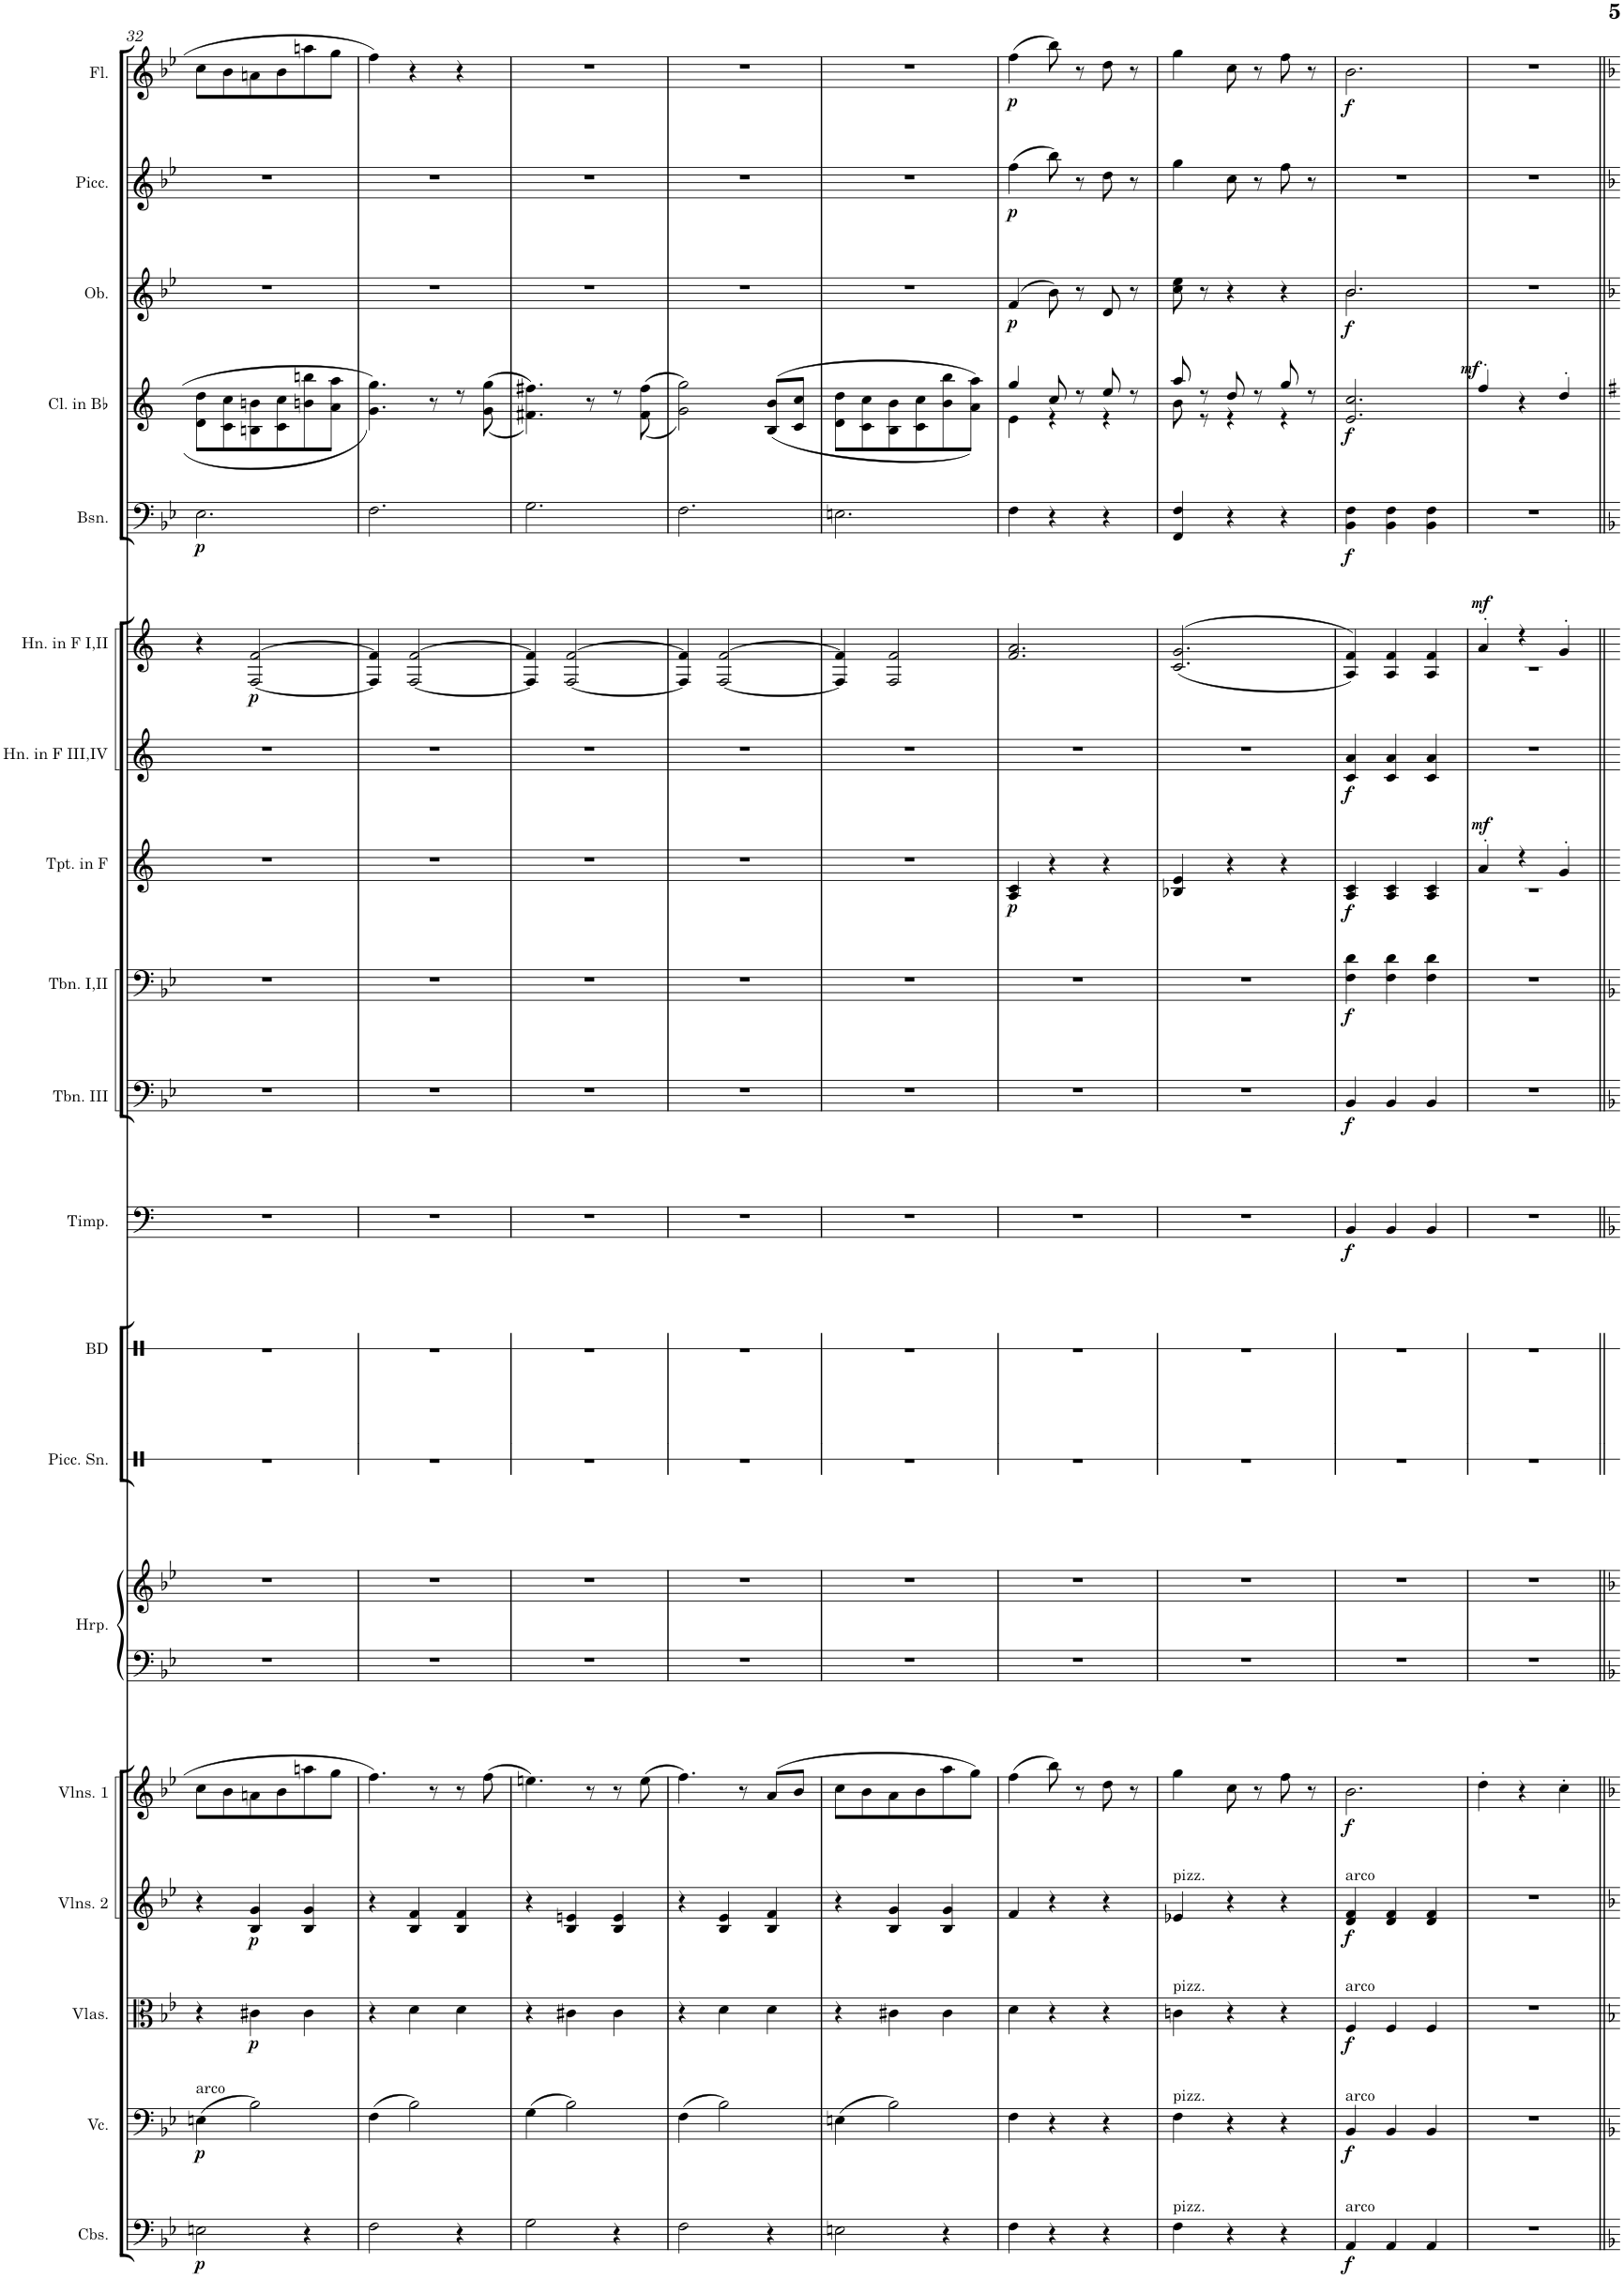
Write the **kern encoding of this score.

**kern	**dynam	**kern	**dynam	**kern	**dynam	**kern	**dynam	**kern	**dynam	**kern	**kern	**kern	**kern	**kern	**dynam	**kern	**dynam	**kern	**dynam	**kern	**dynam	**kern	**dynam	**kern	**dynam	**kern	**dynam	**kern	**dynam	**kern	**dynam	**kern	**dynam	**kern	**dynam
*part19	*part19	*part18	*part18	*part17	*part17	*part16	*part16	*part15	*part15	*part14	*part14	*part13	*part12	*part11	*part11	*part10	*part10	*part9	*part9	*part8	*part8	*part7	*part7	*part6	*part6	*part5	*part5	*part4	*part4	*part3	*part3	*part2	*part2	*part1	*part1
*staff20	*staff20	*staff19	*staff19	*staff18	*staff18	*staff17	*staff17	*staff16	*staff16	*staff15	*staff14	*staff13	*staff12	*staff11	*staff11	*staff10	*staff10	*staff9	*staff9	*staff8	*staff8	*staff7	*staff7	*staff6	*staff6	*staff5	*staff5	*staff4	*staff4	*staff3	*staff3	*staff2	*staff2	*staff1	*staff1
*I"Contrabasses	*	*I"Violoncello	*	*I"Violas	*	*I"Violins 2	*	*I"Violins 1	*	*I"Harp	*	*I"Piccolo Snare	*I"Bass Drum	*I"Timpani	*	*I"Trombone III	*	*I"Trombone I,II	*	*I"Trumpet in F	*	*I"Horn in F III, IV	*	*I"Horn in F I, II	*	*I"Bassoon	*	*I"Clarinet in Bb	*	*I"Oboe	*	*I"Piccolo	*	*I"Flute	*
*I'Cbs.	*	*I'Vc.	*	*I'Vlas.	*	*I'Vlns. 2	*	*I'Vlns. 1	*	*I'Hrp.	*	*I'Picc. Sn.	*I'BD	*I'Timp.	*	*I'Tbn. III	*	*I'Tbn. I,II	*	*I'Tpt. in F	*	*I'Hn. in F III,IV	*	*I'Hn. in F I,II	*	*I'Bsn.	*	*I'Cl. in Bb	*	*I'Ob.	*	*I'Picc.	*	*I'Fl.	*
!!LO:PB:g=z
*clefF4	*	*clefF4	*	*clefC3	*	*clefG2	*	*clefG2	*	*clefF4	*clefG2	*clefX	*clefX	*clefF4	*	*clefF4	*	*clefF4	*	*clefG2	*	*clefG2	*	*clefG2	*	*clefF4	*	*clefG2	*	*clefG2	*	*clefG2	*	*clefG2	*
*Trd7c12	*	*	*	*	*	*	*	*	*	*	*	*	*	*	*	*	*	*	*	*Trd-3c-5	*	*Trd4c7	*	*Trd4c7	*	*	*	*Trd1c2	*	*	*	*Trd-7c-12	*	*	*
*k[b-e-]	*	*k[b-e-]	*	*k[b-e-]	*	*k[b-e-]	*	*k[b-e-]	*	*k[b-e-]	*k[b-e-]	*k[]	*k[]	*k[]	*	*k[b-e-]	*	*k[b-e-]	*	*k[]	*	*k[]	*	*k[]	*	*k[b-e-]	*	*k[]	*	*k[b-e-]	*	*k[b-e-]	*	*k[b-e-]	*
*M3/4	*	*M3/4	*	*M3/4	*	*M3/4	*	*M3/4	*	*M3/4	*M3/4	*M3/4	*M3/4	*M3/4	*	*M3/4	*	*M3/4	*	*M3/4	*	*M3/4	*	*M3/4	*	*M3/4	*	*M3/4	*	*M3/4	*	*M3/4	*	*M3/4	*
=32	=32	=32	=32	=32	=32	=32	=32	=32	=32	=32	=32	=32	=32	=32	=32	=32	=32	=32	=32	=32	=32	=32	=32	=32	=32	=32	=32	=32	=32	=32	=32	=32	=32	=32	=32
!	!	!LO:TX:a:t=arco	!	!	!	!	!	!	!	!	!	!	!	!	!	!	!	!	!	!	!	!	!	!	!	!	!	!	!	!	!	!	!	!	!
!	!LO:DY:b	!	!LO:DY:b	!	!	!	!	!	!	!	!	!	!	!	!	!	!	!	!	!	!	!	!	!	!	!	!LO:DY:b	!	!	!	!	!	!	!	!
2En\	p	(4En\	p	4r	.	4r	.	8cc\L	.	2.r	2.r	2.r	2.r	2.r	.	2.r	.	2.r	.	2.r	.	2.r	.	4r	.	2.E-\	p	8d\ 8dd\L	.	2.r	.	2.r	.	8cc\L	.
.	.	.	.	.	.	.	.	8b-\	.	.	.	.	.	.	.	.	.	.	.	.	.	.	.	.	.	.	.	8c\ 8cc\	.	.	.	.	.	8b-\	.
!	!	!	!	!	!LO:DY:b	!	!LO:DY:b	!	!	!	!	!	!	!	!	!	!	!	!	!	!	!	!	!	!LO:DY:b	!	!	!	!	!	!	!	!	!	!
.	.	2B-\)	.	4c#X\	p	4B-/ 4g/	p	8an\	.	.	.	.	.	.	.	.	.	.	.	.	.	.	.	[2F/ [2f/	p	.	.	8Bn\ 8bn\	.	.	.	.	.	8an\	.
.	.	.	.	.	.	.	.	8b-\	.	.	.	.	.	.	.	.	.	.	.	.	.	.	.	.	.	.	.	8c\ 8cc\	.	.	.	.	.	8b-\	.
4r	.	.	.	4c#\	.	4B-/ 4g/	.	8aan\	.	.	.	.	.	.	.	.	.	.	.	.	.	.	.	.	.	.	.	8bn\ 8bbn\	.	.	.	.	.	8aan\	.
.	.	.	.	.	.	.	.	8gg\J	.	.	.	.	.	.	.	.	.	.	.	.	.	.	.	.	.	.	.	8a\ 8aa\J	.	.	.	.	.	8gg\J	.
=33	=33	=33	=33	=33	=33	=33	=33	=33	=33	=33	=33	=33	=33	=33	=33	=33	=33	=33	=33	=33	=33	=33	=33	=33	=33	=33	=33	=33	=33	=33	=33	=33	=33	=33	=33
2F\	.	(4F\	.	4r	.	4r	.	4.ff\	.	2.r	2.r	2.r	2.r	2.r	.	2.r	.	2.r	.	2.r	.	2.r	.	4F/] 4f/]	.	2.F\	.	4.g\ 4.gg\	.	2.r	.	2.r	.	4ff\	.
.	.	2B-\)	.	4d\	.	4B-/ 4f/	.	.	.	.	.	.	.	.	.	.	.	.	.	.	.	.	.	[2F/ [2f/	.	.	.	.	.	.	.	.	.	4r	.
.	.	.	.	.	.	.	.	8r	.	.	.	.	.	.	.	.	.	.	.	.	.	.	.	.	.	.	.	8r	.	.	.	.	.	.	.
4r	.	.	.	4d\	.	4B-/ 4f/	.	8r	.	.	.	.	.	.	.	.	.	.	.	.	.	.	.	.	.	.	.	8rdd	.	.	.	.	.	4r	.
.	.	.	.	.	.	.	.	(8ff\	.	.	.	.	.	.	.	.	.	.	.	.	.	.	.	.	.	.	.	((<8g\ 8gg\	.	.	.	.	.	.	.
=34	=34	=34	=34	=34	=34	=34	=34	=34	=34	=34	=34	=34	=34	=34	=34	=34	=34	=34	=34	=34	=34	=34	=34	=34	=34	=34	=34	=34	=34	=34	=34	=34	=34	=34	=34
2G\	.	(4G\	.	4r	.	4r	.	4.een\)	.	2.r	2.r	2.r	2.r	2.r	.	2.r	.	2.r	.	2.r	.	2.r	.	4F/] 4f/]	.	2.G\	.	4.f#X\ 4.ff#X\))	.	2.r	.	2.r	.	2.r	.
.	.	2B-\)	.	4c#X\	.	4B-/ 4en/	.	.	.	.	.	.	.	.	.	.	.	.	.	.	.	.	.	[2F/ [2f/	.	.	.	.	.	.	.	.	.	.	.
.	.	.	.	.	.	.	.	8r	.	.	.	.	.	.	.	.	.	.	.	.	.	.	.	.	.	.	.	8r	.	.	.	.	.	.	.
4r	.	.	.	4c#\	.	4B-/ 4e/	.	8r	.	.	.	.	.	.	.	.	.	.	.	.	.	.	.	.	.	.	.	8rdd	.	.	.	.	.	.	.
.	.	.	.	.	.	.	.	(8ee\	.	.	.	.	.	.	.	.	.	.	.	.	.	.	.	.	.	.	.	(<(8f#\ 8ff#\	.	.	.	.	.	.	.
=35	=35	=35	=35	=35	=35	=35	=35	=35	=35	=35	=35	=35	=35	=35	=35	=35	=35	=35	=35	=35	=35	=35	=35	=35	=35	=35	=35	=35	=35	=35	=35	=35	=35	=35	=35
2F\	.	(4F\	.	4r	.	4r	.	4.ff\)	.	2.r	2.r	2.r	2.r	2.r	.	2.r	.	2.r	.	2.r	.	2.r	.	4F/] 4f/]	.	2.F\	.	2g\ 2gg\))	.	2.r	.	2.r	.	2.r	.
.	.	2B-\)	.	4d\	.	4B-/ 4e-/	.	.	.	.	.	.	.	.	.	.	.	.	.	.	.	.	.	[2F/ [2f/	.	.	.	.	.	.	.	.	.	.	.
.	.	.	.	.	.	.	.	8r	.	.	.	.	.	.	.	.	.	.	.	.	.	.	.	.	.	.	.	.	.	.	.	.	.	.	.
4r	.	.	.	4d\	.	4B-/ 4f/	.	(8a/L	.	.	.	.	.	.	.	.	.	.	.	.	.	.	.	.	.	.	.	((<8B/ 8b/L	.	.	.	.	.	.	.
.	.	.	.	.	.	.	.	8b-/J	.	.	.	.	.	.	.	.	.	.	.	.	.	.	.	.	.	.	.	8c/ 8cc/J	.	.	.	.	.	.	.
=36	=36	=36	=36	=36	=36	=36	=36	=36	=36	=36	=36	=36	=36	=36	=36	=36	=36	=36	=36	=36	=36	=36	=36	=36	=36	=36	=36	=36	=36	=36	=36	=36	=36	=36	=36
2En\	.	(4En\	.	4r	.	4r	.	8cc\L	.	2.r	2.r	2.r	2.r	2.r	.	2.r	.	2.r	.	2.r	.	2.r	.	4F/] 4f/]	.	2.En\	.	8d\ 8dd\L	.	2.r	.	2.r	.	2.r	.
.	.	.	.	.	.	.	.	8b-\	.	.	.	.	.	.	.	.	.	.	.	.	.	.	.	.	.	.	.	8c\ 8cc\	.	.	.	.	.	.	.
.	.	2B-\)	.	4c#X\	.	4B-/ 4g/	.	8a\	.	.	.	.	.	.	.	.	.	.	.	.	.	.	.	2F/ 2f/	.	.	.	8B\ 8b\	.	.	.	.	.	.	.
.	.	.	.	.	.	.	.	8b-\	.	.	.	.	.	.	.	.	.	.	.	.	.	.	.	.	.	.	.	8c\ 8cc\	.	.	.	.	.	.	.
4r	.	.	.	4c#\	.	4B-/ 4g/	.	8aa\	.	.	.	.	.	.	.	.	.	.	.	.	.	.	.	.	.	.	.	8b\ 8bb\	.	.	.	.	.	.	.
.	.	.	.	.	.	.	.	8gg\J)	.	.	.	.	.	.	.	.	.	.	.	.	.	.	.	.	.	.	.	8a\ 8aa\J))	.	.	.	.	.	.	.
=37	=37	=37	=37	=37	=37	=37	=37	=37	=37	=37	=37	=37	=37	=37	=37	=37	=37	=37	=37	=37	=37	=37	=37	=37	=37	=37	=37	=37	=37	=37	=37	=37	=37	=37	=37
*	*	*	*	*	*	*	*	*	*	*	*	*	*	*	*	*	*	*	*	*	*	*	*	*	*	*	*	*^	*	*	*	*	*	*	*
!	!	!	!	!	!	!	!	!	!	!	!	!	!	!	!	!	!	!	!	!	!LO:DY:b	!	!	!	!	!	!	!	!	!	!	!LO:DY:b	!	!LO:DY:b	!	!LO:DY:b
4F\	.	4F\	.	4d\	.	4f/	.	(4ff\	.	2.r	2.r	2.r	2.r	2.r	.	2.r	.	2.r	.	4A/ 4c/	p	2.r	.	2.f/ 2.a/	.	4F\	.	4gg/	4e\	.	(4f/	p	(4ff\	p	(4ff\	p
4r	.	4r	.	4r	.	4r	.	8bb-\)	.	.	.	.	.	.	.	.	.	.	.	4r	.	.	.	.	.	4r	.	8cc/	4r	.	8b-\)	.	8bb-\)	.	8bb-\)	.
.	.	.	.	.	.	.	.	8r	.	.	.	.	.	.	.	.	.	.	.	.	.	.	.	.	.	.	.	8r	.	.	8r	.	8r	.	8r	.
4r	.	4r	.	4r	.	4r	.	8dd\	.	.	.	.	.	.	.	.	.	.	.	4r	.	.	.	.	.	4r	.	8ee/	4r	.	8d/	.	8dd\	.	8dd\	.
.	.	.	.	.	.	.	.	8r	.	.	.	.	.	.	.	.	.	.	.	.	.	.	.	.	.	.	.	8r	.	.	8r	.	8r	.	8r	.
=38	=38	=38	=38	=38	=38	=38	=38	=38	=38	=38	=38	=38	=38	=38	=38	=38	=38	=38	=38	=38	=38	=38	=38	=38	=38	=38	=38	=38	=38	=38	=38	=38	=38	=38	=38	=38
!	!	!	!	!	!	!LO:TX:a:t=pizz.	!	!	!	!	!	!	!	!	!	!	!	!	!	!	!	!	!	!	!	!	!	!	!	!	!	!	!	!	!	!
!	!	!	!	!LO:TX:a:t=pizz.	!	!	!	!	!	!	!	!	!	!	!	!	!	!	!	!	!	!	!	!	!	!	!	!	!	!	!	!	!	!	!	!
!	!	!LO:TX:a:t=pizz.	!	!	!	!	!	!	!	!	!	!	!	!	!	!	!	!	!	!	!	!	!	!	!	!	!	!	!	!	!	!	!	!	!	!
!LO:TX:a:t=pizz.	!	!	!	!	!	!	!	!	!	!	!	!	!	!	!	!	!	!	!	!	!	!	!	!	!	!	!	!	!	!	!	!	!	!	!	!
4F\	.	4F\	.	4cn\	.	4e-X/	.	4gg\	.	2.r	2.r	2.r	2.r	2.r	.	2.r	.	2.r	.	4B-X/ 4e/	.	2.r	.	((>2.c/ 2.g/	.	4FF/ 4F/	.	8aa/	8b\	.	8cc\ 8ee-\	.	4gg\	.	4gg\	.
.	.	.	.	.	.	.	.	.	.	.	.	.	.	.	.	.	.	.	.	.	.	.	.	.	.	.	.	8r	8r	.	8r	.	.	.	.	.
4r	.	4r	.	4r	.	4r	.	8cc\	.	.	.	.	.	.	.	.	.	.	.	4r	.	.	.	.	.	4r	.	8dd/	4r	.	4r	.	8cc\	.	8cc\	.
.	.	.	.	.	.	.	.	8r	.	.	.	.	.	.	.	.	.	.	.	.	.	.	.	.	.	.	.	8r	.	.	.	.	8r	.	8r	.
4r	.	4r	.	4r	.	4r	.	8ff\	.	.	.	.	.	.	.	.	.	.	.	4r	.	.	.	.	.	4r	.	8gg/	4r	.	4r	.	8ff\	.	8ff\	.
.	.	.	.	.	.	.	.	8r	.	.	.	.	.	.	.	.	.	.	.	.	.	.	.	.	.	.	.	8r	.	.	.	.	8r	.	8r	.
*	*	*	*	*	*	*	*	*	*	*	*	*	*	*	*	*	*	*	*	*	*	*	*	*	*	*	*	*v	*v	*	*	*	*	*	*	*
=39	=39	=39	=39	=39	=39	=39	=39	=39	=39	=39	=39	=39	=39	=39	=39	=39	=39	=39	=39	=39	=39	=39	=39	=39	=39	=39	=39	=39	=39	=39	=39	=39	=39	=39	=39
*	*	*	*	*	*	*	*	*	*	*	*	*	*	*	*	*	*	*	*	*	*	*	*	*	*	*	*	*	*	*^	*	*	*	*	*
!	!	!	!	!	!	!LO:TX:a:t=arco	!	!	!	!	!	!	!	!	!	!	!	!	!	!	!	!	!	!	!	!	!	!	!	!	!	!	!	!	!	!
!	!	!	!	!LO:TX:a:t=arco	!	!	!	!	!	!	!	!	!	!	!	!	!	!	!	!	!	!	!	!	!	!	!	!	!	!	!	!	!	!	!	!
!	!	!LO:TX:a:t=arco	!	!	!	!	!	!	!	!	!	!	!	!	!	!	!	!	!	!	!	!	!	!	!	!	!	!	!	!	!	!	!	!	!	!
!LO:TX:a:t=arco	!	!	!	!	!	!	!	!	!	!	!	!	!	!	!	!	!	!	!	!	!	!	!	!	!	!	!	!	!	!	!	!	!	!	!	!
!	!LO:DY:b	!	!LO:DY:b	!	!LO:DY:b	!	!LO:DY:b	!	!LO:DY:b	!	!	!	!	!	!LO:DY:b	!	!LO:DY:b	!	!LO:DY:b	!	!LO:DY:b	!	!LO:DY:b	!	!	!	!LO:DY:b	!	!LO:DY:b	!	!	!LO:DY:b	!	!	!	!LO:DY:b
4AA/	f	4BB-/	f	4F/	f	4d/ 4f/	f	2.b-\	f	2.r	2.r	2.r	2.r	4BB/	f	4BB-/	f	4F\ 4d\	f	4A/ 4c/	f	4c/ 4a/	f	4A/ 4f/))	.	4BB-\ 4F\	f	2.e/ 2.cc/	f	2.b-/	2.b-\	f	2.r	.	2.b-\	f
4AA/	.	4BB-/	.	4F/	.	4d/ 4f/	.	.	.	.	.	.	.	4BB/	.	4BB-/	.	4F\ 4d\	.	4A/ 4c/	.	4c/ 4a/	.	4A/ 4f/	.	4BB-\ 4F\	.	.	.	.	.	.	.	.	.	.
4AA/	.	4BB-/	.	4F/	.	4d/ 4f/	.	.	.	.	.	.	.	4BB/	.	4BB-/	.	4F\ 4d\	.	4A/ 4c/	.	4c/ 4a/	.	4A/ 4f/	.	4BB-\ 4F\	.	.	.	.	.	.	.	.	.	.
*	*	*	*	*	*	*	*	*	*	*	*	*	*	*	*	*	*	*	*	*	*	*	*	*	*	*	*	*	*	*v	*v	*	*	*	*	*
=40	=40	=40	=40	=40	=40	=40	=40	=40	=40	=40	=40	=40	=40	=40	=40	=40	=40	=40	=40	=40	=40	=40	=40	=40	=40	=40	=40	=40	=40	=40	=40	=40	=40	=40	=40
*	*	*	*	*	*	*	*	*	*	*	*	*	*	*	*	*	*	*	*	*^	*	*	*	*^	*	*	*	*	*	*	*	*	*	*	*
!	!	!	!	!	!	!	!	!	!	!	!	!	!	!	!	!	!	!	!	!	!	!LO:DY:a	!	!	!	!	!LO:DY:a	!	!	!	!LO:DY:a	!	!	!	!	!	!
2.r	.	2.r	.	2.r	.	2.r	.	4dd'\	.	2.r	2.r	2.r	2.r	2.r	.	2.r	.	2.r	.	4a'/	2.r	mf	2.r	.	4a'/	2.r	mf	2.r	.	4ff'>/	mf	2.r	.	2.r	.	2.r	.
.	.	.	.	.	.	.	.	4r	.	.	.	.	.	.	.	.	.	.	.	4r	.	.	.	.	4r	.	.	.	.	4r	.	.	.	.	.	.	.
.	.	.	.	.	.	.	.	4cc'\	.	.	.	.	.	.	.	.	.	.	.	4g'/	.	.	.	.	4g'/	.	.	.	.	4dd'>/	.	.	.	.	.	.	.
*	*	*	*	*	*	*	*	*	*	*	*	*	*	*	*	*	*	*	*	*v	*v	*	*	*	*v	*v	*	*	*	*	*	*	*	*	*	*	*
=||	=||	=||	=||	=||	=||	=||	=||	=||	=||	=||	=||	=||	=||	=||	=||	=||	=||	=||	=||	=||	=||	=||	=||	=||	=||	=||	=||	=||	=||	=||	=||	=||	=||	=||	=||
*-	*-	*-	*-	*-	*-	*-	*-	*-	*-	*-	*-	*-	*-	*-	*-	*-	*-	*-	*-	*-	*-	*-	*-	*-	*-	*-	*-	*-	*-	*-	*-	*-	*-	*-	*-
